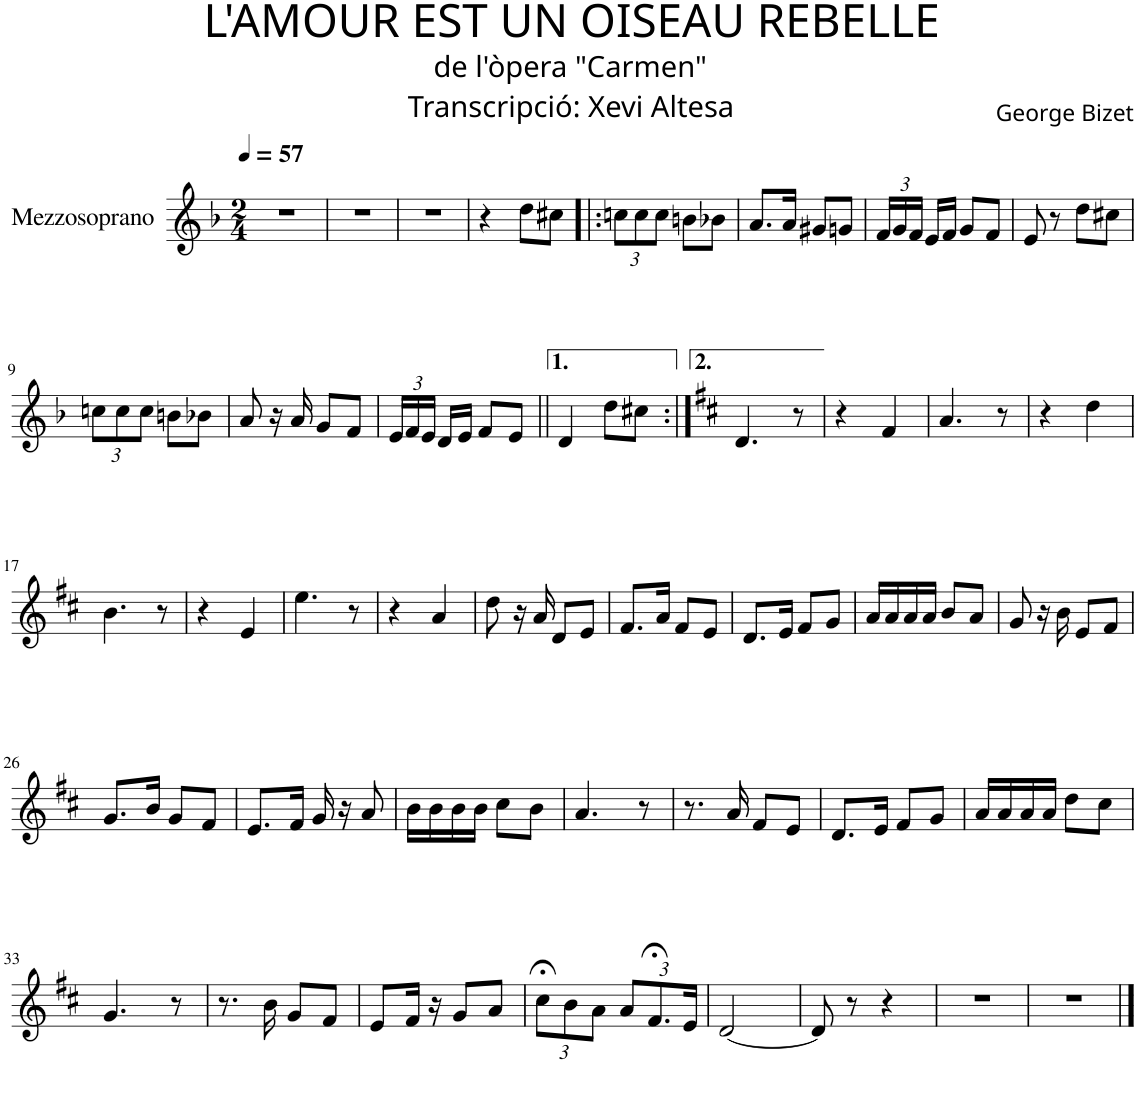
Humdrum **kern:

**kern
*part1
*staff1
*I"Mezzosoprano
*clefG2
*k[b-]
*d:
*M2/4
*MM57
=1
2r
=2
2r
=3
2r
=4
4r
8dd\L
8cc#X\J
=5!|:
*Xbrackettup
12ccn\L
12cc\
12cc\J
8bn\L
8b-X\J
=6
8.a/L
16a/Jk
8g#X/L
8gn/J
=7
24f/LL
24g/
24f/JJ
16e/LL
16f/JJ
8g/L
8f/J
=8
8e/
8r
8dd\L
8cc#X\J
!!LO:LB:g=z
=9
12ccn\L
12cc\
12cc\J
8bn\L
8b-X\J
=10
8a/
16r
16a/
8g/L
8f/J
=11
24e/LL
24f/
24e/JJ
16d/LL
16e/JJ
8f/L
8e/J
=12||
4d/
8dd\L
8cc#X\J
=13:|!
*k[f#c#]
*D:
4.d/
8r
=14
4r
4f#/
=15
4.a/
8r
=16
4r
4dd\
!!LO:LB:g=z
=17
4.b\
8r
=18
4r
4e/
=19
4.ee\
8r
=20
4r
4a/
=21
8dd\
16r
16a/
8d/L
8e/J
=22
8.f#/L
16a/Jk
8f#/L
8e/J
=23
8.d/L
16e/Jk
8f#/L
8g/J
=24
16a/LL
16a/
16a/
16a/JJ
8b/L
8a/J
=25
8g/
16r
16b\
8e/L
8f#/J
!!LO:LB:g=z
=26
8.g/L
16b/Jk
8g/L
8f#/J
=27
8.e/L
16f#/Jk
16g/
16r
8a/
=28
16b\LL
16b\
16b\
16b\JJ
8cc#\L
8b\J
=29
4.a/
8r
=30
8.r
16a/
8f#/L
8e/J
=31
8.d/L
16e/Jk
8f#/L
8g/J
=32
16a/LL
16a/
16a/
16a/JJ
8dd\L
8cc#\J
!!LO:LB:g=z
=33
4.g/
8r
=34
8.r
16b\
8g/L
8f#/J
=35
8e/L
16f#/Jk
16r
8g/L
8a/J
=36
12cc#;<\L
12b\
12a\J
12a/L
12.f#;</
24e/Jk
=37
[<2d/
=38
8d/]
8r
4r
=39
2r
=40
2r
==
*-
